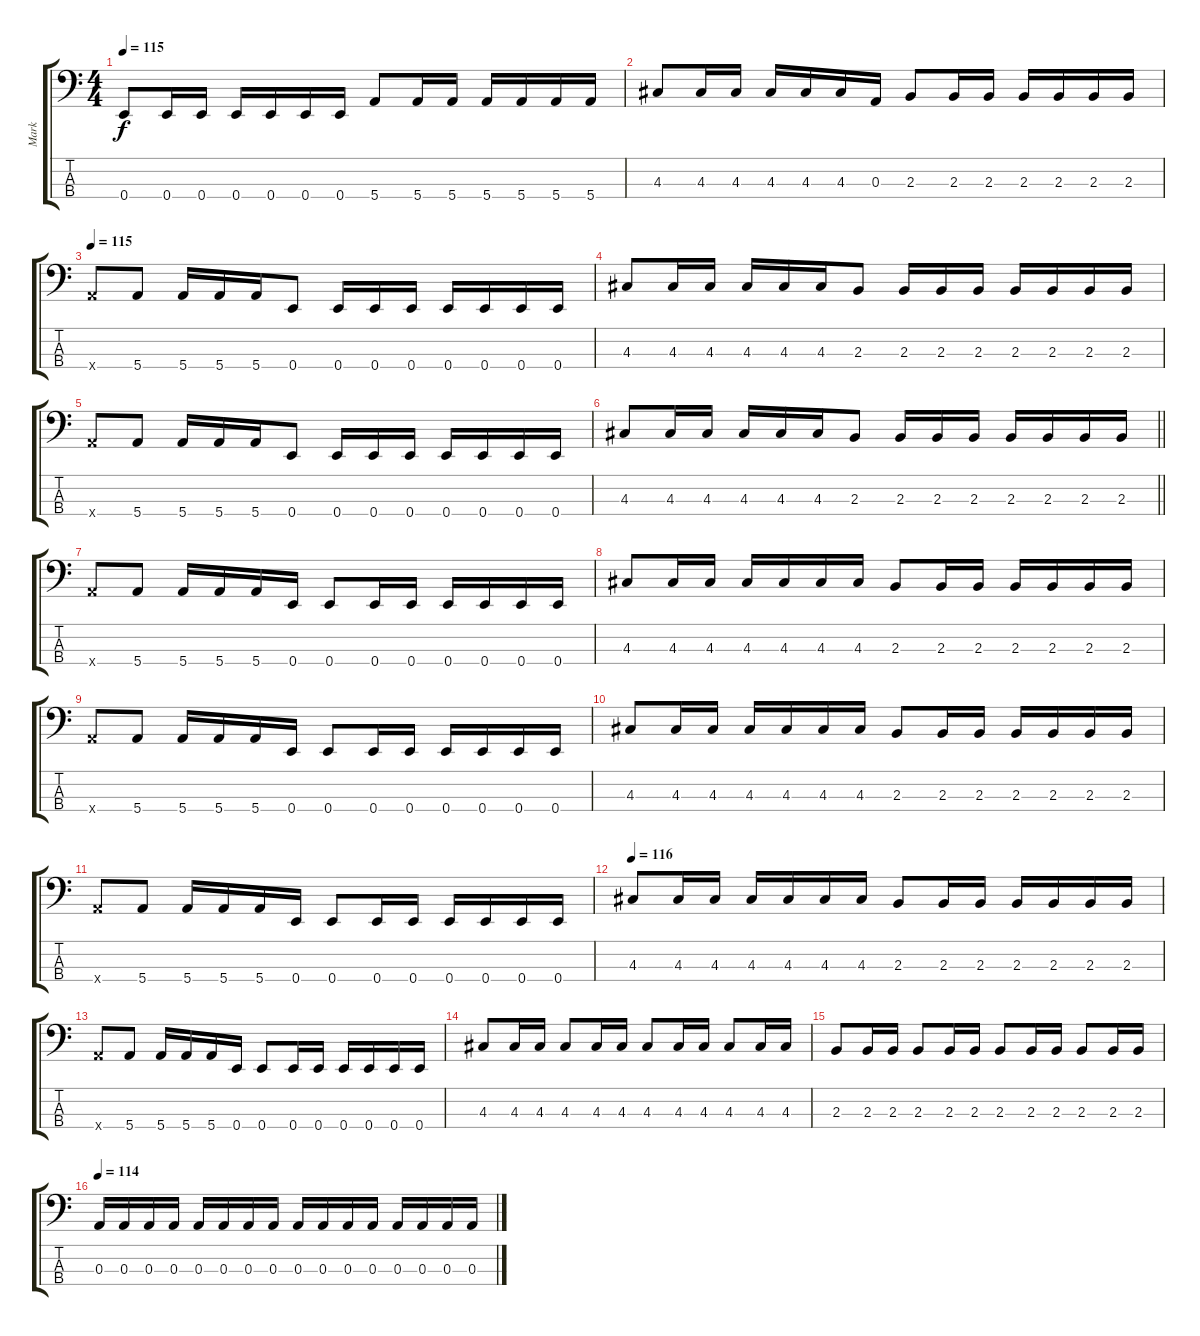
\track ("Mark" "Mark") {instrument electricbasspick}
\staff {score tabs}
\tuning (G2 D2 A1 E1) {hide}
\ts (4 4)
\tempo 115
\clef f4
\ks c
0.4.8{dy f} 0.4.16 0.4.16 0.4.16 0.4.16 0.4.16 0.4.16 5.4.8 5.4.16 5.4.16 5.4.16 5.4.16 5.4.16 5.4.16 |
4.3.8 4.3.16 4.3.16 4.3.16 4.3.16 4.3.16 0.3.16 2.3.8 2.3.16 2.3.16 2.3.16 2.3.16 2.3.16 2.3.16 |
\tempo 115
5.4{x}.8 5.4.8 5.4.16 5.4.16 5.4.16 0.4.8 0.4.16 0.4.16 0.4.16 0.4.16 0.4.16 0.4.16 0.4.16 |
4.3.8 4.3.16 4.3.16 4.3.16 4.3.16 4.3.16 2.3.8 2.3.16 2.3.16 2.3.16 2.3.16 2.3.16 2.3.16 2.3.16 |
5.4{x}.8 5.4.8 5.4.16 5.4.16 5.4.16 0.4.8 0.4.16 0.4.16 0.4.16 0.4.16 0.4.16 0.4.16 0.4.16 |
\barLineRight lightlight
4.3.8 4.3.16 4.3.16 4.3.16 4.3.16 4.3.16 2.3.8 2.3.16 2.3.16 2.3.16 2.3.16 2.3.16 2.3.16 2.3.16 |
\section ("" "")
5.4{x}.8 5.4.8 5.4.16 5.4.16 5.4.16 0.4.16 0.4.8 0.4.16 0.4.16 0.4.16 0.4.16 0.4.16 0.4.16 |
4.3.8 4.3.16 4.3.16 4.3.16 4.3.16 4.3.16 4.3.16 2.3.8 2.3.16 2.3.16 2.3.16 2.3.16 2.3.16 2.3.16 |
5.4{x}.8 5.4.8 5.4.16 5.4.16 5.4.16 0.4.16 0.4.8 0.4.16 0.4.16 0.4.16 0.4.16 0.4.16 0.4.16 |
4.3.8 4.3.16 4.3.16 4.3.16 4.3.16 4.3.16 4.3.16 2.3.8 2.3.16 2.3.16 2.3.16 2.3.16 2.3.16 2.3.16 |
5.4{x}.8 5.4.8 5.4.16 5.4.16 5.4.16 0.4.16 0.4.8 0.4.16 0.4.16 0.4.16 0.4.16 0.4.16 0.4.16 |
\tempo 116
4.3.8 4.3.16 4.3.16 4.3.16 4.3.16 4.3.16 4.3.16 2.3.8 2.3.16 2.3.16 2.3.16 2.3.16 2.3.16 2.3.16 |
5.4{x}.8 5.4.8 5.4.16 5.4.16 5.4.16 0.4.16 0.4.8 0.4.16 0.4.16 0.4.16 0.4.16 0.4.16 0.4.16 |
4.3.8 4.3.16 4.3.16 4.3.8 4.3.16 4.3.16 4.3.8 4.3.16 4.3.16 4.3.8 4.3.16 4.3.16 |
2.3.8 2.3.16 2.3.16 2.3.8 2.3.16 2.3.16 2.3.8 2.3.16 2.3.16 2.3.8 2.3.16 2.3.16 |
\tempo 114
0.3.16 0.3.16 0.3.16 0.3.16 0.3.16 0.3.16 0.3.16 0.3.16 0.3.16 0.3.16 0.3.16 0.3.16 0.3.16 0.3.16 0.3.16 0.3.16
